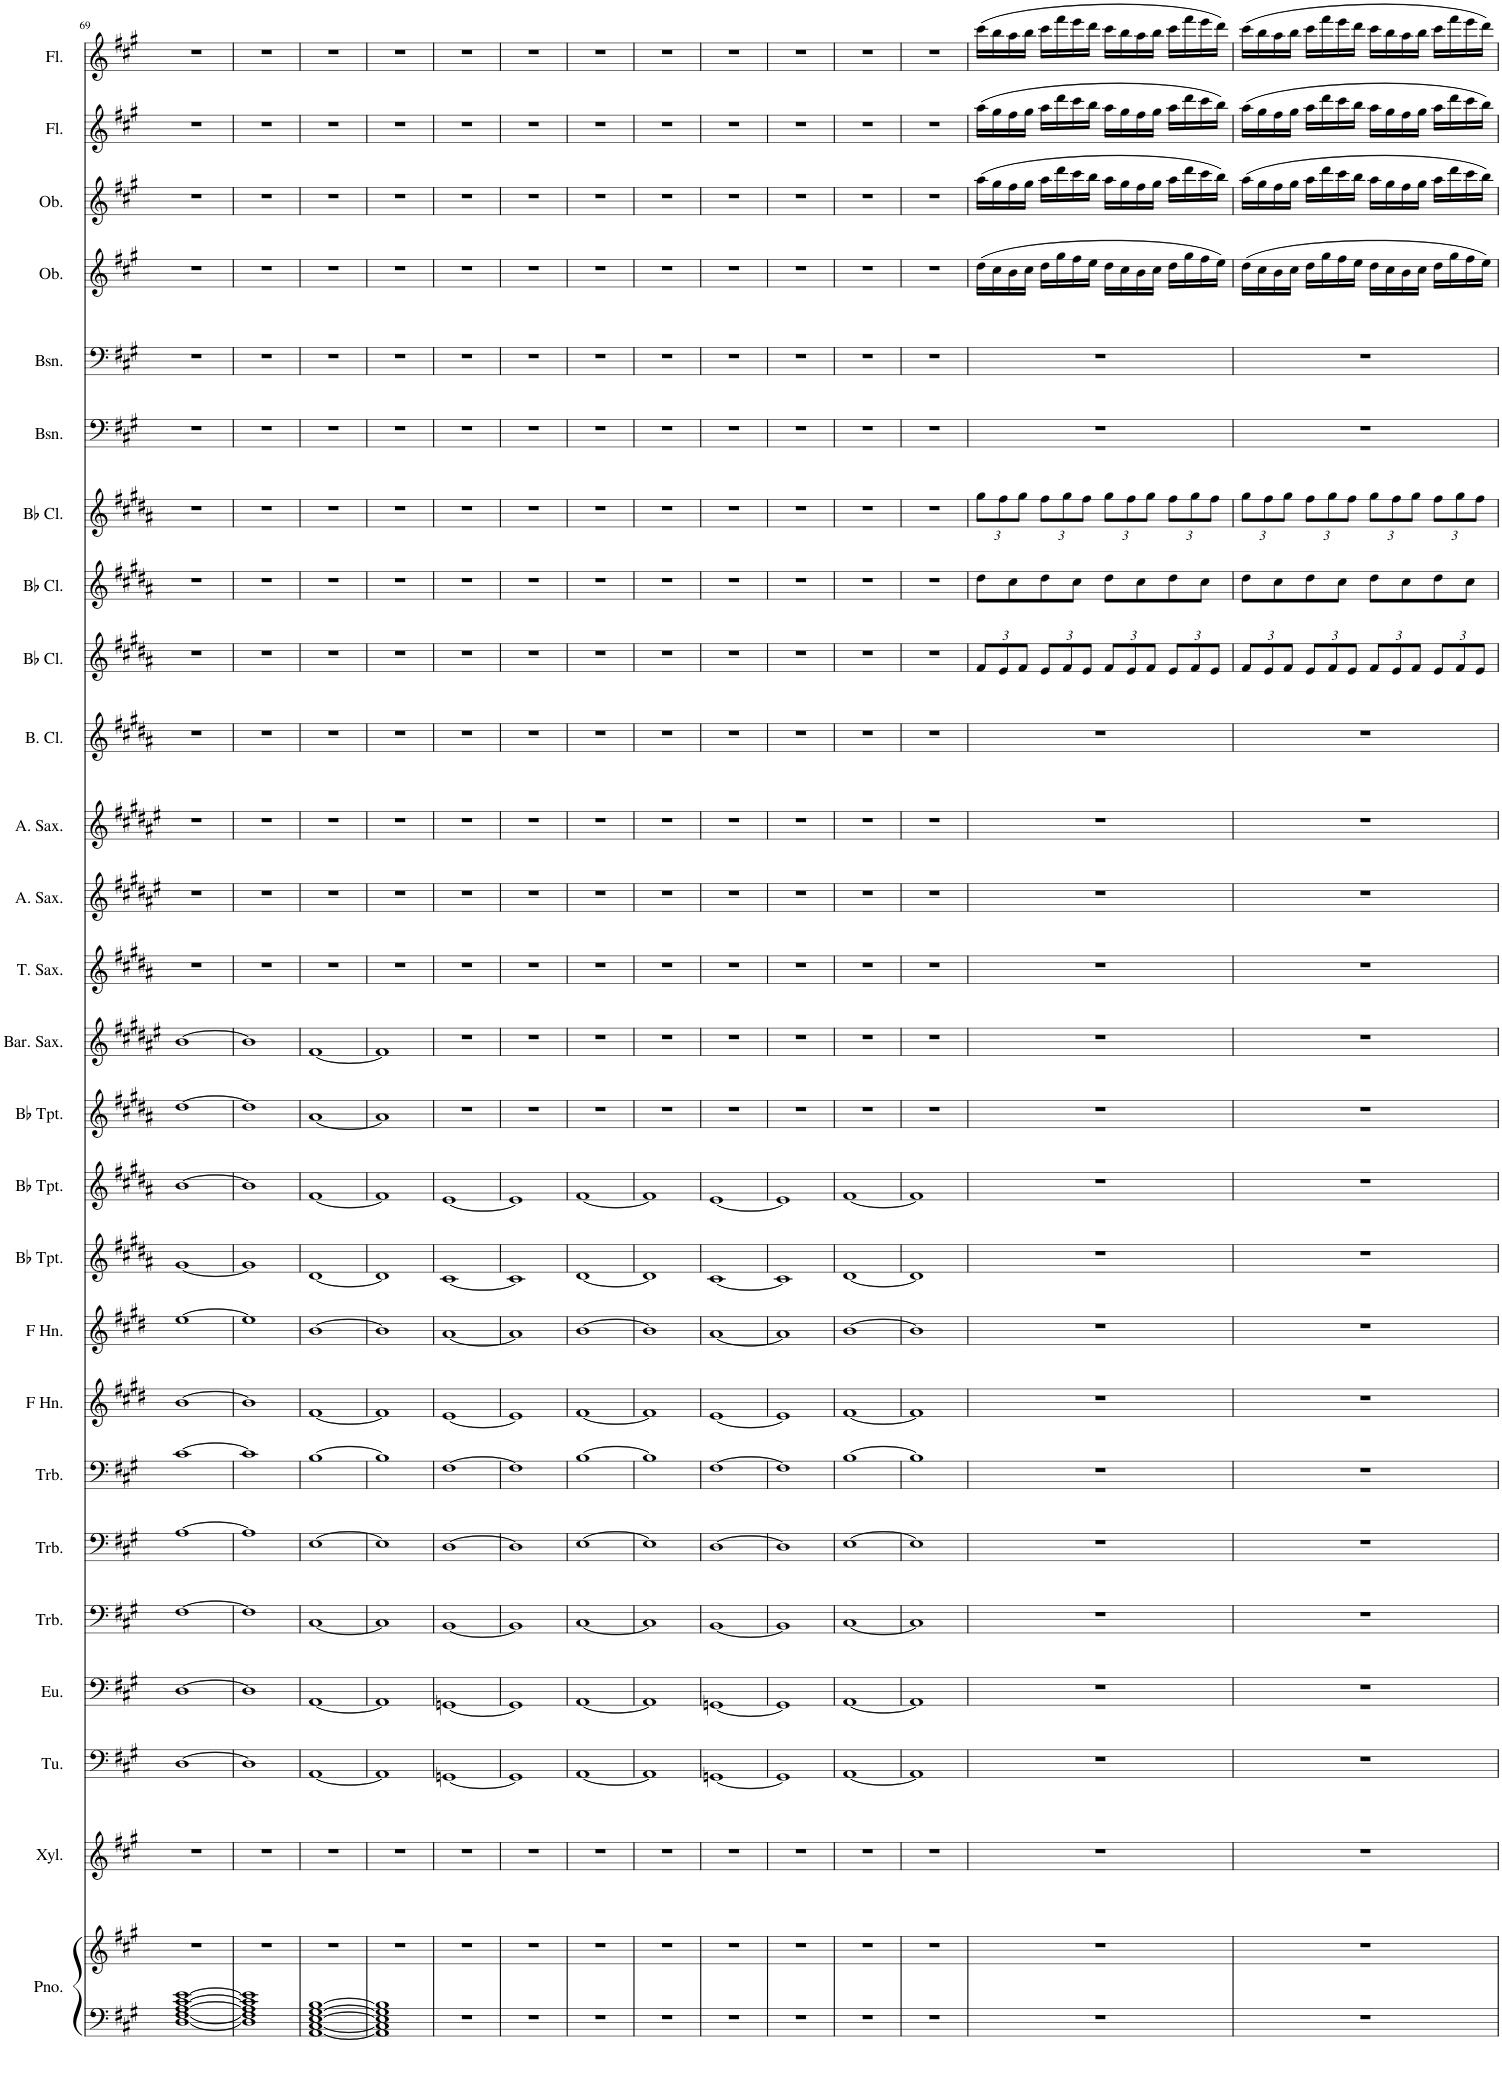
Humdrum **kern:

**kern	**kern	**kern	**kern	**kern	**kern	**kern	**kern	**kern	**kern	**kern	**kern	**kern	**kern	**kern	**kern	**kern	**kern	**kern	**kern	**kern	**kern	**kern	**kern	**kern	**kern	**kern
*part26	*part26	*part25	*part24	*part23	*part22	*part21	*part20	*part19	*part18	*part17	*part16	*part15	*part14	*part13	*part12	*part11	*part10	*part9	*part8	*part7	*part6	*part5	*part4	*part3	*part2	*part1
*staff27	*staff26	*staff25	*staff24	*staff23	*staff22	*staff21	*staff20	*staff19	*staff18	*staff17	*staff16	*staff15	*staff14	*staff13	*staff12	*staff11	*staff10	*staff9	*staff8	*staff7	*staff6	*staff5	*staff4	*staff3	*staff2	*staff1
*I"Piano	*	*I"Xylophone	*I"Tuba	*I"Euphonium	*I"Trombone	*I"Trombone	*I"Trombone	*I"Horn in F	*I"Horn in F	*I"Bb Trumpet	*I"Bb Trumpet	*I"Bb Trumpet	*I"Baritone Saxophone	*I"Tenor Saxophone	*I"Alto Saxophone	*I"Alto Saxophone	*I"Bass Clarinet	*I"Bb Clarinet	*I"Bb Clarinet	*I"Bb Clarinet	*I"Bassoon	*I"Bassoon	*I"Oboe	*I"Oboe	*I"Flute	*I"Flute
*I'Pno.	*	*I'Xyl.	*I'Tu.	*I'Eu.	*I'Trb.	*I'Trb.	*I'Trb.	*	*	*I'Bb Tpt.	*I'Bb Tpt.	*I'Bb Tpt.	*I'Bar. Sax.	*I'T. Sax.	*I'A. Sax.	*I'A. Sax.	*I'B. Cl.	*I'Bb Cl.	*I'Bb Cl.	*I'Bb Cl.	*I'Bsn.	*I'Bsn.	*I'Ob.	*I'Ob.	*I'Fl.	*I'Fl.
!!LO:PB:g=z
*clefF4	*clefG2	*clefG2	*clefF4	*clefF4	*clefF4	*clefF4	*clefF4	*clefG2	*clefG2	*clefG2	*clefG2	*clefG2	*clefG2	*clefG2	*clefG2	*clefG2	*clefG2	*clefG2	*clefG2	*clefG2	*clefF4	*clefF4	*clefG2	*clefG2	*clefG2	*clefG2
*	*	*Trd-8c-12	*	*	*	*	*	*Trd4c7	*Trd4c7	*Trd1c2	*Trd1c2	*Trd1c2	*Trd12c21	*Trd8c14	*Trd5c9	*Trd5c9	*Trd8c14	*Trd1c2	*Trd1c2	*Trd1c2	*	*	*	*	*	*
*k[f#c#g#]	*k[f#c#g#]	*k[f#c#g#]	*k[f#c#g#]	*k[f#c#g#]	*k[f#c#g#]	*k[f#c#g#]	*k[f#c#g#]	*k[f#c#g#d#]	*k[f#c#g#d#]	*k[f#c#g#d#a#]	*k[f#c#g#d#a#]	*k[f#c#g#d#a#]	*k[f#c#g#d#a#e#]	*k[f#c#g#d#a#]	*k[f#c#g#d#a#e#]	*k[f#c#g#d#a#e#]	*k[f#c#g#d#a#]	*k[f#c#g#d#a#]	*k[f#c#g#d#a#]	*k[f#c#g#d#a#]	*k[f#c#g#]	*k[f#c#g#]	*k[f#c#g#]	*k[f#c#g#]	*k[f#c#g#]	*k[f#c#g#]
*M4/4	*M4/4	*M4/4	*M4/4	*M4/4	*M4/4	*M4/4	*M4/4	*M4/4	*M4/4	*M4/4	*M4/4	*M4/4	*M4/4	*M4/4	*M4/4	*M4/4	*M4/4	*M4/4	*M4/4	*M4/4	*M4/4	*M4/4	*M4/4	*M4/4	*M4/4	*M4/4
*met(c)	*met(c)	*met(c)	*met(c)	*met(c)	*met(c)	*met(c)	*met(c)	*met(c)	*met(c)	*met(c)	*met(c)	*met(c)	*met(c)	*met(c)	*met(c)	*met(c)	*met(c)	*met(c)	*met(c)	*met(c)	*met(c)	*met(c)	*met(c)	*met(c)	*met(c)	*met(c)
=69	=69	=69	=69	=69	=69	=69	=69	=69	=69	=69	=69	=69	=69	=69	=69	=69	=69	=69	=69	=69	=69	=69	=69	=69	=69	=69
[1D [1F# [1A [1c# [1e	1r	1r	[1D	[1D	[1F#	[1A	[1c#	[1b	[1ee	[1g#	[1b	[1dd#	[1b	1r	1r	1r	1r	1r	1r	1r	1r	1r	1r	1r	1r	1r
=70	=70	=70	=70	=70	=70	=70	=70	=70	=70	=70	=70	=70	=70	=70	=70	=70	=70	=70	=70	=70	=70	=70	=70	=70	=70	=70
1D] 1F#] 1A] 1c#] 1e]	1r	1r	1D]	1D]	1F#]	1A]	1c#]	1b]	1ee]	1g#]	1b]	1dd#]	1b]	1r	1r	1r	1r	1r	1r	1r	1r	1r	1r	1r	1r	1r
=71	=71	=71	=71	=71	=71	=71	=71	=71	=71	=71	=71	=71	=71	=71	=71	=71	=71	=71	=71	=71	=71	=71	=71	=71	=71	=71
[1AA [1C# [1E [1G# [1B	1r	1r	[1AA	[1AA	[1C#	[1E	[1B	[1f#	[1b	[1d#	[1f#	[1a#	[1f#	1r	1r	1r	1r	1r	1r	1r	1r	1r	1r	1r	1r	1r
=72	=72	=72	=72	=72	=72	=72	=72	=72	=72	=72	=72	=72	=72	=72	=72	=72	=72	=72	=72	=72	=72	=72	=72	=72	=72	=72
1AA] 1C#] 1E] 1G#] 1B]	1r	1r	1AA]	1AA]	1C#]	1E]	1B]	1f#]	1b]	1d#]	1f#]	1a#]	1f#]	1r	1r	1r	1r	1r	1r	1r	1r	1r	1r	1r	1r	1r
=73	=73	=73	=73	=73	=73	=73	=73	=73	=73	=73	=73	=73	=73	=73	=73	=73	=73	=73	=73	=73	=73	=73	=73	=73	=73	=73
1r	1r	1r	[1GGn	[1GGn	[1BB	[1D	[1F#	[1e	[1a	[1c#	[1e	1r	1r	1r	1r	1r	1r	1r	1r	1r	1r	1r	1r	1r	1r	1r
=74	=74	=74	=74	=74	=74	=74	=74	=74	=74	=74	=74	=74	=74	=74	=74	=74	=74	=74	=74	=74	=74	=74	=74	=74	=74	=74
1r	1r	1r	1GG]	1GG]	1BB]	1D]	1F#]	1e]	1a]	1c#]	1e]	1r	1r	1r	1r	1r	1r	1r	1r	1r	1r	1r	1r	1r	1r	1r
=75	=75	=75	=75	=75	=75	=75	=75	=75	=75	=75	=75	=75	=75	=75	=75	=75	=75	=75	=75	=75	=75	=75	=75	=75	=75	=75
1r	1r	1r	[1AA	[1AA	[1C#	[1E	[1B	[1f#	[1b	[1d#	[1f#	1r	1r	1r	1r	1r	1r	1r	1r	1r	1r	1r	1r	1r	1r	1r
=76	=76	=76	=76	=76	=76	=76	=76	=76	=76	=76	=76	=76	=76	=76	=76	=76	=76	=76	=76	=76	=76	=76	=76	=76	=76	=76
1r	1r	1r	1AA]	1AA]	1C#]	1E]	1B]	1f#]	1b]	1d#]	1f#]	1r	1r	1r	1r	1r	1r	1r	1r	1r	1r	1r	1r	1r	1r	1r
=77	=77	=77	=77	=77	=77	=77	=77	=77	=77	=77	=77	=77	=77	=77	=77	=77	=77	=77	=77	=77	=77	=77	=77	=77	=77	=77
1r	1r	1r	[1GGn	[1GGn	[1BB	[1D	[1F#	[1e	[1a	[1c#	[1e	1r	1r	1r	1r	1r	1r	1r	1r	1r	1r	1r	1r	1r	1r	1r
=78	=78	=78	=78	=78	=78	=78	=78	=78	=78	=78	=78	=78	=78	=78	=78	=78	=78	=78	=78	=78	=78	=78	=78	=78	=78	=78
1r	1r	1r	1GG]	1GG]	1BB]	1D]	1F#]	1e]	1a]	1c#]	1e]	1r	1r	1r	1r	1r	1r	1r	1r	1r	1r	1r	1r	1r	1r	1r
=79	=79	=79	=79	=79	=79	=79	=79	=79	=79	=79	=79	=79	=79	=79	=79	=79	=79	=79	=79	=79	=79	=79	=79	=79	=79	=79
1r	1r	1r	[1AA	[1AA	[1C#	[1E	[1B	[1f#	[1b	[1d#	[1f#	1r	1r	1r	1r	1r	1r	1r	1r	1r	1r	1r	1r	1r	1r	1r
=80	=80	=80	=80	=80	=80	=80	=80	=80	=80	=80	=80	=80	=80	=80	=80	=80	=80	=80	=80	=80	=80	=80	=80	=80	=80	=80
1r	1r	1r	1AA]	1AA]	1C#]	1E]	1B]	1f#]	1b]	1d#]	1f#]	1r	1r	1r	1r	1r	1r	1r	1r	1r	1r	1r	1r	1r	1r	1r
=81	=81	=81	=81	=81	=81	=81	=81	=81	=81	=81	=81	=81	=81	=81	=81	=81	=81	=81	=81	=81	=81	=81	=81	=81	=81	=81
*	*	*	*	*	*	*	*	*	*	*	*	*	*	*	*	*	*	*Xbrackettup	*	*Xbrackettup	*	*	*	*	*	*
1r	1r	1r	1r	1r	1r	1r	1r	1r	1r	1r	1r	1r	1r	1r	1r	1r	1r	12f#/L	8dd#\L	12gg#\L	1r	1r	(16dd\LL	(16aa\LL	(16aa\LL	(16ccc#\LL
.	.	.	.	.	.	.	.	.	.	.	.	.	.	.	.	.	.	.	.	.	.	.	16cc#\	16gg#\	16gg#\	16bb\
.	.	.	.	.	.	.	.	.	.	.	.	.	.	.	.	.	.	12e/	.	12ff#\	.	.	.	.	.	.
.	.	.	.	.	.	.	.	.	.	.	.	.	.	.	.	.	.	.	8cc#\	.	.	.	16b\	16ff#\	16ff#\	16aa\
.	.	.	.	.	.	.	.	.	.	.	.	.	.	.	.	.	.	12f#/J	.	12gg#\J	.	.	.	.	.	.
.	.	.	.	.	.	.	.	.	.	.	.	.	.	.	.	.	.	.	.	.	.	.	16cc#\JJ	16gg#\JJ	16gg#\JJ	16bb\JJ
.	.	.	.	.	.	.	.	.	.	.	.	.	.	.	.	.	.	12e/L	8dd#\	12ff#\L	.	.	16dd\LL	16aa\LL	16aa\LL	16ccc#\LL
.	.	.	.	.	.	.	.	.	.	.	.	.	.	.	.	.	.	.	.	.	.	.	16gg#\	16ddd\	16ddd\	16fff#\
.	.	.	.	.	.	.	.	.	.	.	.	.	.	.	.	.	.	12f#/	.	12gg#\	.	.	.	.	.	.
.	.	.	.	.	.	.	.	.	.	.	.	.	.	.	.	.	.	.	8cc#\J	.	.	.	16ff#\	16ccc#\	16ccc#\	16eee\
.	.	.	.	.	.	.	.	.	.	.	.	.	.	.	.	.	.	12e/J	.	12ff#\J	.	.	.	.	.	.
.	.	.	.	.	.	.	.	.	.	.	.	.	.	.	.	.	.	.	.	.	.	.	16ee\JJ	16bb\JJ	16bb\JJ	16ddd\JJ
.	.	.	.	.	.	.	.	.	.	.	.	.	.	.	.	.	.	12f#/L	8dd#\L	12gg#\L	.	.	16dd\LL	16aa\LL	16aa\LL	16ccc#\LL
.	.	.	.	.	.	.	.	.	.	.	.	.	.	.	.	.	.	.	.	.	.	.	16cc#\	16gg#\	16gg#\	16bb\
.	.	.	.	.	.	.	.	.	.	.	.	.	.	.	.	.	.	12e/	.	12ff#\	.	.	.	.	.	.
.	.	.	.	.	.	.	.	.	.	.	.	.	.	.	.	.	.	.	8cc#\	.	.	.	16b\	16ff#\	16ff#\	16aa\
.	.	.	.	.	.	.	.	.	.	.	.	.	.	.	.	.	.	12f#/J	.	12gg#\J	.	.	.	.	.	.
.	.	.	.	.	.	.	.	.	.	.	.	.	.	.	.	.	.	.	.	.	.	.	16cc#\JJ	16gg#\JJ	16gg#\JJ	16bb\JJ
.	.	.	.	.	.	.	.	.	.	.	.	.	.	.	.	.	.	12e/L	8dd#\	12ff#\L	.	.	16dd\LL	16aa\LL	16aa\LL	16ccc#\LL
.	.	.	.	.	.	.	.	.	.	.	.	.	.	.	.	.	.	.	.	.	.	.	16gg#\	16ddd\	16ddd\	16fff#\
.	.	.	.	.	.	.	.	.	.	.	.	.	.	.	.	.	.	12f#/	.	12gg#\	.	.	.	.	.	.
.	.	.	.	.	.	.	.	.	.	.	.	.	.	.	.	.	.	.	8cc#\J	.	.	.	16ff#\	16ccc#\	16ccc#\	16eee\
.	.	.	.	.	.	.	.	.	.	.	.	.	.	.	.	.	.	12e/J	.	12ff#\J	.	.	.	.	.	.
.	.	.	.	.	.	.	.	.	.	.	.	.	.	.	.	.	.	.	.	.	.	.	16ee\JJ)	16bb\JJ)	16bb\JJ)	16ddd\JJ)
=82	=82	=82	=82	=82	=82	=82	=82	=82	=82	=82	=82	=82	=82	=82	=82	=82	=82	=82	=82	=82	=82	=82	=82	=82	=82	=82
1r	1r	1r	1r	1r	1r	1r	1r	1r	1r	1r	1r	1r	1r	1r	1r	1r	1r	12f#/L	8dd#\L	12gg#\L	1r	1r	(16dd\LL	(16aa\LL	(16aa\LL	(16ccc#\LL
.	.	.	.	.	.	.	.	.	.	.	.	.	.	.	.	.	.	.	.	.	.	.	16cc#\	16gg#\	16gg#\	16bb\
.	.	.	.	.	.	.	.	.	.	.	.	.	.	.	.	.	.	12e/	.	12ff#\	.	.	.	.	.	.
.	.	.	.	.	.	.	.	.	.	.	.	.	.	.	.	.	.	.	8cc#\	.	.	.	16b\	16ff#\	16ff#\	16aa\
.	.	.	.	.	.	.	.	.	.	.	.	.	.	.	.	.	.	12f#/J	.	12gg#\J	.	.	.	.	.	.
.	.	.	.	.	.	.	.	.	.	.	.	.	.	.	.	.	.	.	.	.	.	.	16cc#\JJ	16gg#\JJ	16gg#\JJ	16bb\JJ
.	.	.	.	.	.	.	.	.	.	.	.	.	.	.	.	.	.	12e/L	8dd#\	12ff#\L	.	.	16dd\LL	16aa\LL	16aa\LL	16ccc#\LL
.	.	.	.	.	.	.	.	.	.	.	.	.	.	.	.	.	.	.	.	.	.	.	16gg#\	16ddd\	16ddd\	16fff#\
.	.	.	.	.	.	.	.	.	.	.	.	.	.	.	.	.	.	12f#/	.	12gg#\	.	.	.	.	.	.
.	.	.	.	.	.	.	.	.	.	.	.	.	.	.	.	.	.	.	8cc#\J	.	.	.	16ff#\	16ccc#\	16ccc#\	16eee\
.	.	.	.	.	.	.	.	.	.	.	.	.	.	.	.	.	.	12e/J	.	12ff#\J	.	.	.	.	.	.
.	.	.	.	.	.	.	.	.	.	.	.	.	.	.	.	.	.	.	.	.	.	.	16ee\JJ	16bb\JJ	16bb\JJ	16ddd\JJ
.	.	.	.	.	.	.	.	.	.	.	.	.	.	.	.	.	.	12f#/L	8dd#\L	12gg#\L	.	.	16dd\LL	16aa\LL	16aa\LL	16ccc#\LL
.	.	.	.	.	.	.	.	.	.	.	.	.	.	.	.	.	.	.	.	.	.	.	16cc#\	16gg#\	16gg#\	16bb\
.	.	.	.	.	.	.	.	.	.	.	.	.	.	.	.	.	.	12e/	.	12ff#\	.	.	.	.	.	.
.	.	.	.	.	.	.	.	.	.	.	.	.	.	.	.	.	.	.	8cc#\	.	.	.	16b\	16ff#\	16ff#\	16aa\
.	.	.	.	.	.	.	.	.	.	.	.	.	.	.	.	.	.	12f#/J	.	12gg#\J	.	.	.	.	.	.
.	.	.	.	.	.	.	.	.	.	.	.	.	.	.	.	.	.	.	.	.	.	.	16cc#\JJ	16gg#\JJ	16gg#\JJ	16bb\JJ
.	.	.	.	.	.	.	.	.	.	.	.	.	.	.	.	.	.	12e/L	8dd#\	12ff#\L	.	.	16dd\LL	16aa\LL	16aa\LL	16ccc#\LL
.	.	.	.	.	.	.	.	.	.	.	.	.	.	.	.	.	.	.	.	.	.	.	16gg#\	16ddd\	16ddd\	16fff#\
.	.	.	.	.	.	.	.	.	.	.	.	.	.	.	.	.	.	12f#/	.	12gg#\	.	.	.	.	.	.
.	.	.	.	.	.	.	.	.	.	.	.	.	.	.	.	.	.	.	8cc#\J	.	.	.	16ff#\	16ccc#\	16ccc#\	16eee\
.	.	.	.	.	.	.	.	.	.	.	.	.	.	.	.	.	.	12e/J	.	12ff#\J	.	.	.	.	.	.
.	.	.	.	.	.	.	.	.	.	.	.	.	.	.	.	.	.	.	.	.	.	.	16ee\JJ)	16bb\JJ)	16bb\JJ)	16ddd\JJ)
=	=	=	=	=	=	=	=	=	=	=	=	=	=	=	=	=	=	=	=	=	=	=	=	=	=	=
*-	*-	*-	*-	*-	*-	*-	*-	*-	*-	*-	*-	*-	*-	*-	*-	*-	*-	*-	*-	*-	*-	*-	*-	*-	*-	*-
